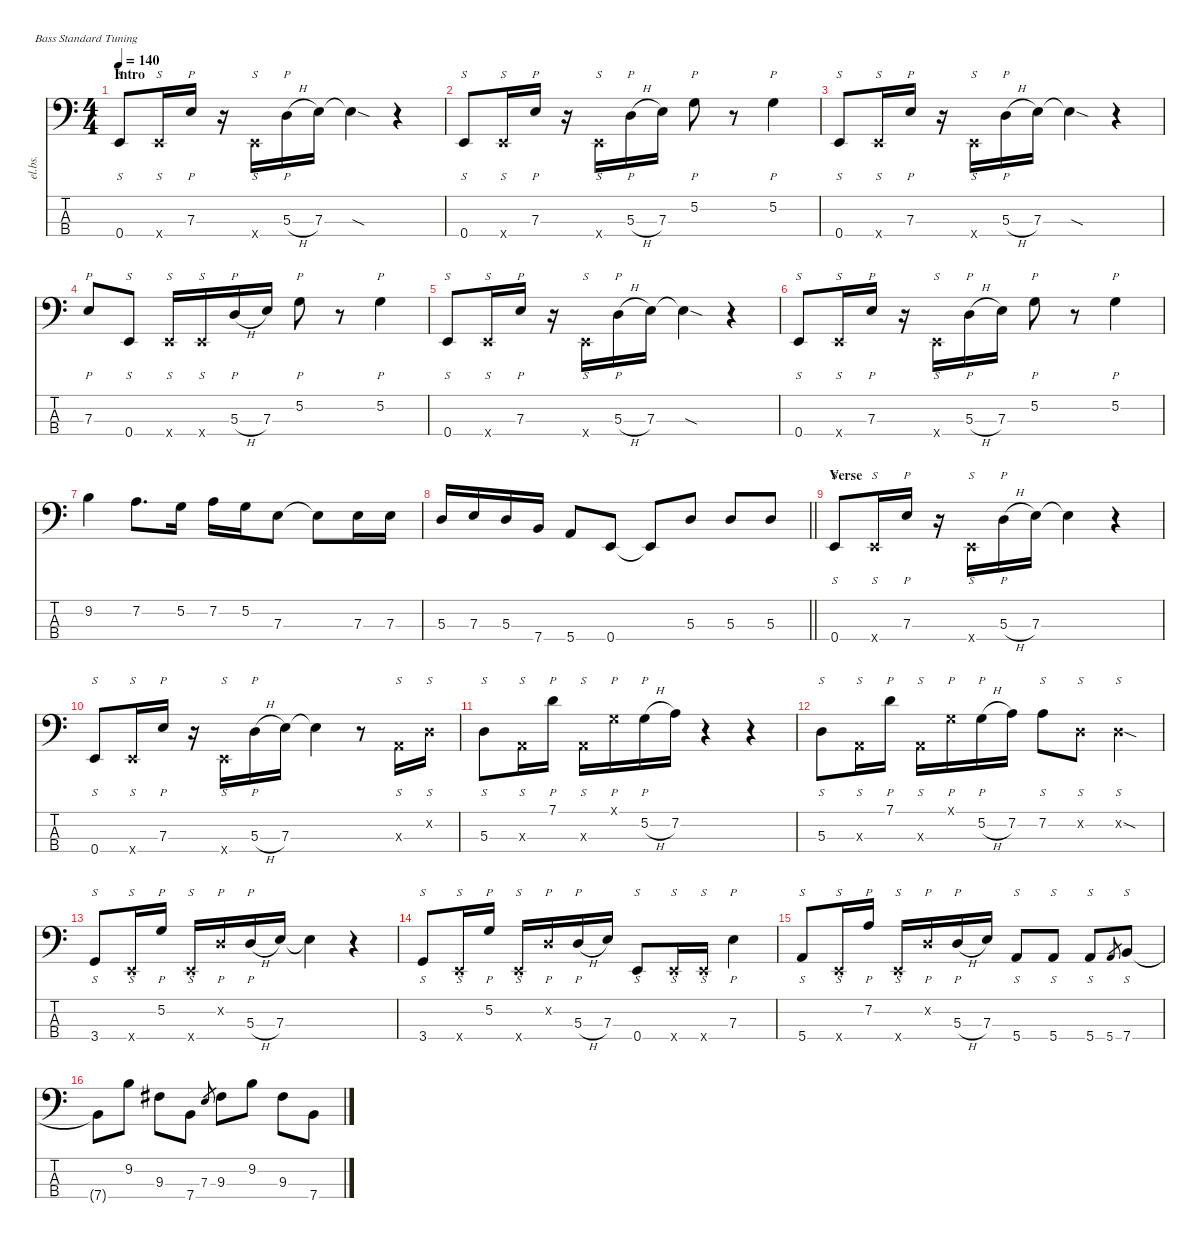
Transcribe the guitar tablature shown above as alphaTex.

\defaultSystemsLayout 4
\hideDynamics
\bracketExtendMode nobrackets
\track ("Electric Bass" "el.bs.") {instrument electricbassfinger}
\staff {score tabs}
\tuning (G2 D2 A1 E1)
\ts (4 4)
\section ("" "Intro")
\tempo 140
\clef f4
\ks c
0.4.8{s dy mf instrument electricbassfinger beam Up} 0.4{x}.16{s beam Up} 7.3.16{p beam Up} r.16{beam Down} 0.4{x}.16{s beam Up} 5.3{h}.16{p beam Up} 7.3.16{beam Up} 7.3{sod t}.4{beam Down} r.4{beam Down} |
0.4.8{s beam Up} 0.4{x}.16{s beam Up} 7.3.16{p beam Up} r.16{beam Down} 0.4{x}.16{s beam Up} 5.3{h}.16{p beam Up} 7.3.16{beam Up} 5.2.8{p beam Down} r.8{beam Down} 5.2.4{p beam Down} |
0.4.8{s beam Up} 0.4{x}.16{s beam Up} 7.3.16{p beam Up} r.16{beam Down} 0.4{x}.16{s beam Up} 5.3{h}.16{p beam Up} 7.3.16{beam Up} 7.3{sod t}.4{beam Down} r.4{beam Down} |
7.3.8{p beam Up} 0.4.8{s beam Up} 0.4{x}.16{s beam Up} 0.4{x}.16{s beam Up} 5.3{h}.16{p beam Up} 7.3.16{beam Up} 5.2.8{p beam Down} r.8{beam Down} 5.2.4{p beam Down} |
0.4.8{s beam Up} 0.4{x}.16{s beam Up} 7.3.16{p beam Up} r.16{beam Down} 0.4{x}.16{s beam Up} 5.3{h}.16{p beam Up} 7.3.16{beam Up} 7.3{sod t}.4{beam Down} r.4{beam Down} |
0.4.8{s beam Up} 0.4{x}.16{s beam Up} 7.3.16{p beam Up} r.16{beam Down} 0.4{x}.16{s beam Up} 5.3{h}.16{p beam Up} 7.3.16{beam Up} 5.2.8{p beam Down} r.8{beam Down} 5.2.4{p beam Down} |
9.2.4{beam Down} 7.2.8{d beam Down} 5.2.16{beam Down} 7.2.16{beam Down} 5.2.16{beam Down} 7.3.8{beam Down} 7.3{t}.8{beam Down} 7.3.16{beam Down} 7.3.16{beam Down} |
\barLineRight lightlight
5.3.16{beam Up} 7.3.16{beam Up} 5.3.16{beam Up} 7.4.16{beam Up} 5.4.8{beam Up} 0.4.8{beam Up} 0.4{t}.8{beam Up} 5.3.8{beam Up} 5.3.8{beam Up} 5.3.8{beam Up} |
\section ("" "Verse")
0.4.8{s beam Up} 0.4{x}.16{s beam Up} 7.3.16{p beam Up} r.16{beam Down} 0.4{x}.16{s beam Up} 5.3{h}.16{p beam Up} 7.3.16{beam Up} 7.3{t}.4{beam Down} r.4{beam Down} |
0.4.8{s beam Up} 0.4{x}.16{s beam Up} 7.3.16{p beam Up} r.16{beam Down} 0.4{x}.16{s beam Up} 5.3{h}.16{p beam Up} 7.3.16{beam Up} 7.3{t}.4{beam Down} r.8{beam Down} 0.3{x}.16{s beam Up} 0.2{x}.16{s beam Up} |
5.3.8{s beam Down} 0.3{x}.16{s beam Down} 7.1.16{p beam Down} 0.3{x}.16{s beam Down} 0.1{x}.16{p beam Down} 5.2{h}.16{p beam Down} 7.2.16{beam Down} r.4{beam Down} r.4{beam Down} |
5.3.8{s beam Down} 0.3{x}.16{s beam Down} 7.1.16{p beam Down} 0.3{x}.16{s beam Down} 0.1{x}.16{p beam Down} 5.2{h}.16{p beam Down} 7.2.16{beam Down} 7.2.8{s beam Down} 0.2{x}.8{s beam Down} 0.2{sod x}.4{s beam Down} |
3.4.8{s beam Up} 0.4{x}.16{s beam Up} 5.2.16{p beam Up} 0.4{x}.16{s beam Up} 0.2{x}.16{p beam Up} 5.3{h}.16{p beam Up} 7.3.16{beam Up} 7.3{t}.4{beam Down} r.4{beam Down} |
3.4.8{s beam Up} 0.4{x}.16{s beam Up} 5.2.16{p beam Up} 0.4{x}.16{s beam Up} 0.2{x}.16{p beam Up} 5.3{h}.16{p beam Up} 7.3.16{beam Up} 0.4.8{s beam Up} 0.4{x}.16{s beam Up} 0.4{x}.16{s beam Up} 7.3.4{p beam Down} |
5.4.8{s beam Up} 0.4{x}.16{s beam Up} 7.2.16{p beam Up} 0.4{x}.16{s beam Up} 0.2{x}.16{p beam Up} 5.3{h}.16{p beam Up} 7.3.16{beam Up} 5.4.8{s beam Up} 5.4.8{s beam Up} 5.4.8{s beam Up} 5.4.8{gr beam Up} 7.4.8{s beam Up} |
7.4{t}.8{beam Down} 9.2.8{beam Down} 9.3{acc #}.8{beam Down} 7.4.8{beam Down} 7.3.8{gr beam Up} 9.3{acc #}.8{beam Down} 9.2.8{beam Down} 9.3{acc #}.8{beam Down} 7.4.8{beam Down}
